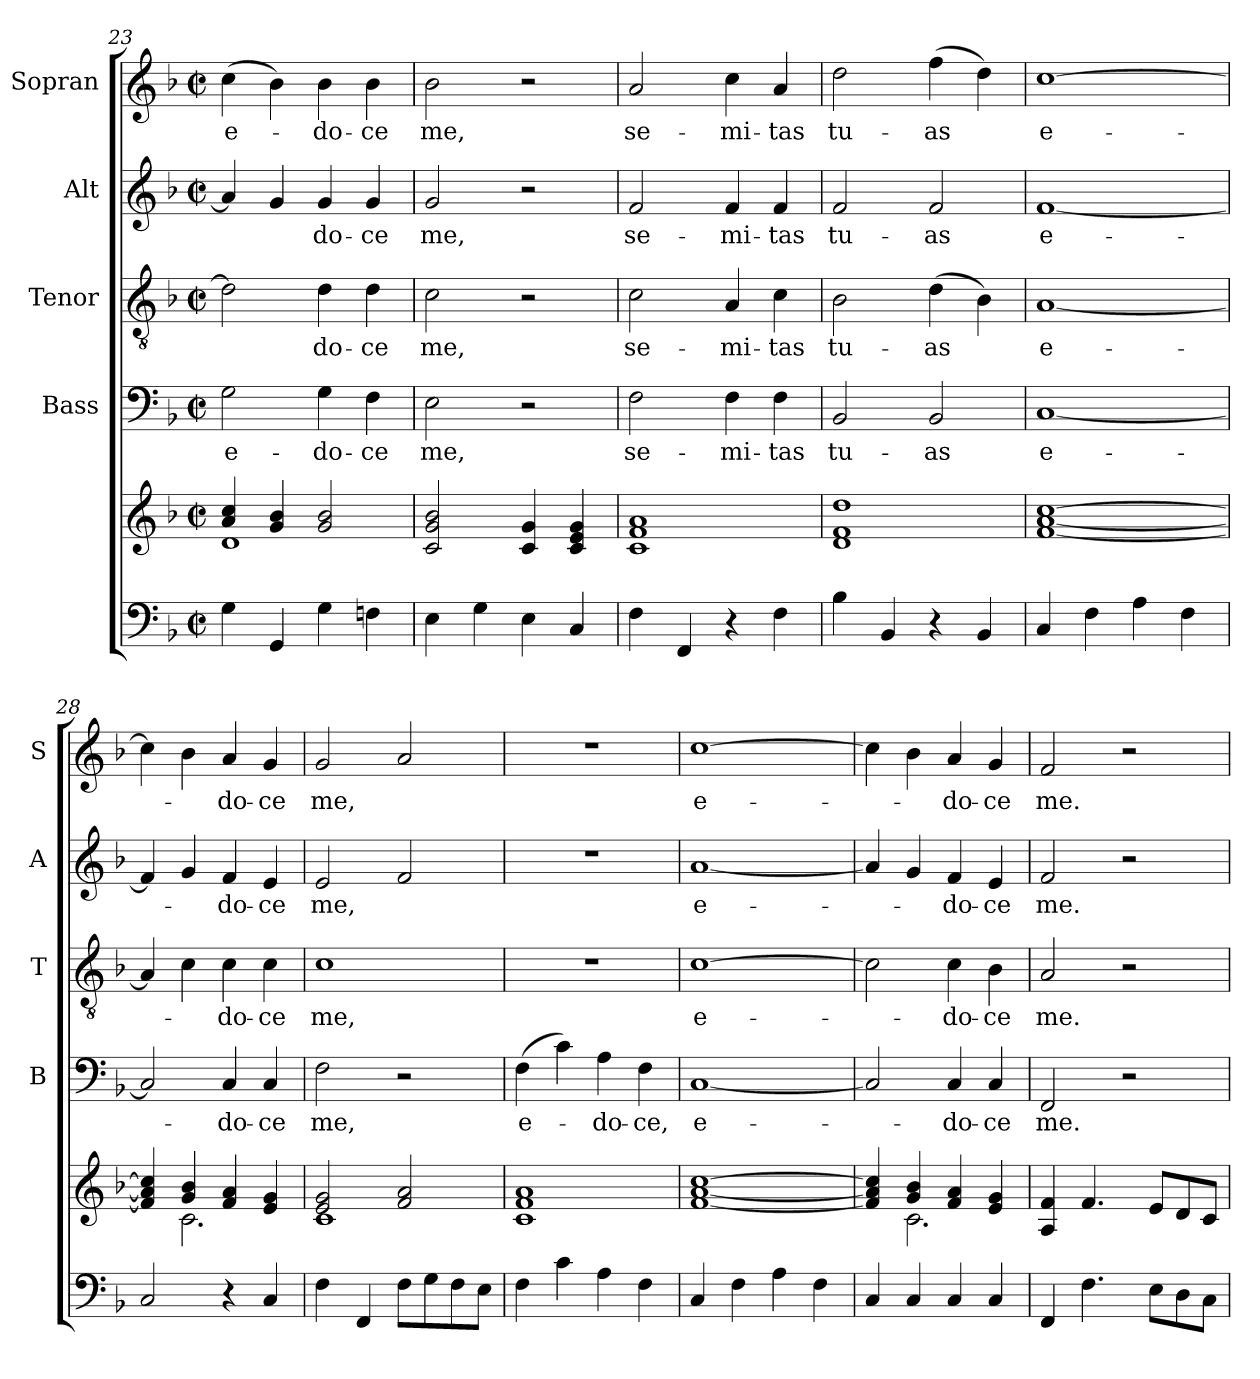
**kern	**kern	**kern	**text	**kern	**text	**kern	**text	**kern	**text
*part5	*part5	*part4	*part4	*part3	*part3	*part2	*part2	*part1	*part1
*staff6	*staff5	*staff4	*staff4	*staff3	*staff3	*staff2	*staff2	*staff1	*staff1
*	*	*I"Bass	*	*I"Tenor	*	*I"Alt	*	*I"Sopran	*
*	*	*I'B	*	*I'T	*	*I'A	*	*I'S	*
*clefF4	*clefG2	*clefF4	*	*clefGv2	*	*clefG2	*	*clefG2	*
*k[b-]	*k[b-]	*k[b-]	*	*k[b-]	*	*k[b-]	*	*k[b-]	*
*F:	*F:	*F:	*	*F:	*	*F:	*	*F:	*
*M2/2	*M2/2	*M2/2	*	*M2/2	*	*M2/2	*	*M2/2	*
*met(c|)	*met(c|)	*met(c|)	*	*met(c|)	*	*met(c|)	*	*met(c|)	*
=23	=23	=23	=23	=23	=23	=23	=23	=23	=23
*	*^	*	*	*	*	*	*	*	*
!	!	!	!	!LO:LY:b	!	!	!	!	!	!LO:LY:b
4G\	4a/ 4cc/	1d	2G\	e-	2d\]	.	4a/]	.	(>4cc\	e-
4GG/	4g/ 4b-/	.	.	.	.	.	4g/	.	4b-\)	.
!	!	!	!	!LO:LY:b	!	!LO:LY:b	!	!LO:LY:b	!	!LO:LY:b
4G\	2g/ 2b-/	.	4G\	-do-	4d\	-do-	4g/	-do-	4b-\	-do-
!	!	!	!	!LO:LY:b	!	!LO:LY:b	!	!LO:LY:b	!	!LO:LY:b
4Fn\	.	.	4F\	-ce	4d\	-ce	4g/	-ce	4b-\	-ce
*	*v	*v	*	*	*	*	*	*	*	*
=24	=24	=24	=24	=24	=24	=24	=24	=24	=24
!	!	!	!LO:LY:b	!	!LO:LY:b	!	!LO:LY:b	!	!LO:LY:b
4E\	2c/ 2g/ 2b-/	2E\	me,	2c\	me,	2g/	me,	2b-\	me,
4G\	.	.	.	.	.	.	.	.	.
4E\	4c/ 4g/	2r	.	2r	.	2r	.	2r	.
4C/	4c/ 4e/ 4g/	.	.	.	.	.	.	.	.
=25	=25	=25	=25	=25	=25	=25	=25	=25	=25
!	!	!	!LO:LY:b	!	!LO:LY:b	!	!LO:LY:b	!	!LO:LY:b
4F\	1c 1f 1a	2F\	se-	2c\	se-	2f/	se-	2a/	se-
4FF/	.	.	.	.	.	.	.	.	.
!	!	!	!LO:LY:b	!	!LO:LY:b	!	!LO:LY:b	!	!LO:LY:b
4r	.	4F\	-mi-	4A/	-mi-	4f/	-mi-	4cc\	-mi-
!	!	!	!LO:LY:b	!	!LO:LY:b	!	!LO:LY:b	!	!LO:LY:b
4F\	.	4F\	-tas	4c\	-tas	4f/	-tas	4a/	-tas
=26	=26	=26	=26	=26	=26	=26	=26	=26	=26
!	!	!	!LO:LY:b	!	!LO:LY:b	!	!LO:LY:b	!	!LO:LY:b
4B-\	1d 1f 1dd	2BB-/	tu-	2B-\	tu-	2f/	tu-	2dd\	tu-
4BB-/	.	.	.	.	.	.	.	.	.
!	!	!	!LO:LY:b	!	!LO:LY:b	!	!LO:LY:b	!	!LO:LY:b
4r	.	2BB-/	-as	(>4d\	-as	2f/	-as	(>4ff\	-as
4BB-/	.	.	.	4B-\)	.	.	.	4dd\)	.
!!LO:PB:g=z
=27	=27	=27	=27	=27	=27	=27	=27	=27	=27
!	!	!	!LO:LY:b	!	!LO:LY:b	!	!LO:LY:b	!	!LO:LY:b
4C/	[1f [1a [1cc	[1C	e-	[1A	e-	[1f	e-	[1cc	e-
4F\	.	.	.	.	.	.	.	.	.
4A\	.	.	.	.	.	.	.	.	.
4F\	.	.	.	.	.	.	.	.	.
=28	=28	=28	=28	=28	=28	=28	=28	=28	=28
*	*^	*	*	*	*	*	*	*	*
2C/	4f/] 4a/] 4cc/]	4ryy	2C/]	.	4A/]	.	4f/]	.	4cc\]	.
.	4g/ 4b-/	2.c\	.	.	4c\	.	4g/	.	4b-\	.
!	!	!	!	!LO:LY:b	!	!LO:LY:b	!	!LO:LY:b	!	!LO:LY:b
4r	4f/ 4a/	.	4C/	-do-	4c\	-do-	4f/	-do-	4a/	-do-
!	!	!	!	!LO:LY:b	!	!LO:LY:b	!	!LO:LY:b	!	!LO:LY:b
4C/	4e/ 4g/	.	4C/	-ce	4c\	-ce	4e/	-ce	4g/	-ce
=29	=29	=29	=29	=29	=29	=29	=29	=29	=29	=29
!	!	!	!	!LO:LY:b	!	!LO:LY:b	!	!LO:LY:b	!	!LO:LY:b
4F\	2e/ 2g/	1c	2F\	me,	1c	me,	2e/	me,	2g/	me,
4FF/	.	.	.	.	.	.	.	.	.	.
8F\L	2f/ 2a/	.	2r	.	.	.	2f/	.	2a/	.
8G\	.	.	.	.	.	.	.	.	.	.
8F\	.	.	.	.	.	.	.	.	.	.
8E\J	.	.	.	.	.	.	.	.	.	.
*	*v	*v	*	*	*	*	*	*	*	*
=30	=30	=30	=30	=30	=30	=30	=30	=30	=30
!	!	!	!LO:LY:b	!	!	!	!	!	!
4F\	1c 1f 1a	(>4F\	e-	1r	.	1r	.	1r	.
4c\	.	4c\)	.	.	.	.	.	.	.
!	!	!	!LO:LY:b	!	!	!	!	!	!
4A\	.	4A\	-do-	.	.	.	.	.	.
!	!	!	!LO:LY:b	!	!	!	!	!	!
4F\	.	4F\	-ce,	.	.	.	.	.	.
=31	=31	=31	=31	=31	=31	=31	=31	=31	=31
!	!	!	!LO:LY:b	!	!LO:LY:b	!	!LO:LY:b	!	!LO:LY:b
4C/	[1f [1a [1cc	[1C	e-	[1c	e-	[1a	e-	[1cc	e-
4F\	.	.	.	.	.	.	.	.	.
4A\	.	.	.	.	.	.	.	.	.
4F\	.	.	.	.	.	.	.	.	.
=32	=32	=32	=32	=32	=32	=32	=32	=32	=32
*	*^	*	*	*	*	*	*	*	*
4C/	4f/] 4a/] 4cc/]	4ryy	2C/]	.	2c\]	.	4a/]	.	4cc\]	.
4C/	4g/ 4b-/	2.c\	.	.	.	.	4g/	.	4b-\	.
!	!	!	!	!LO:LY:b	!	!LO:LY:b	!	!LO:LY:b	!	!LO:LY:b
4C/	4f/ 4a/	.	4C/	-do-	4c\	-do-	4f/	-do-	4a/	-do-
!	!	!	!	!LO:LY:b	!	!LO:LY:b	!	!LO:LY:b	!	!LO:LY:b
4C/	4e/ 4g/	.	4C/	-ce	4B-\	-ce	4e/	-ce	4g/	-ce
*	*v	*v	*	*	*	*	*	*	*	*
!!LO:LB:g=z
=33	=33	=33	=33	=33	=33	=33	=33	=33	=33
!	!	!	!LO:LY:b	!	!LO:LY:b	!	!LO:LY:b	!	!LO:LY:b
4FF/	4A/ 4f/	2FF/	me.	2A/	me.	2f/	me.	2f/	me.
4.F\	4.f/	.	.	.	.	.	.	.	.
.	.	2r	.	2r	.	2r	.	2r	.
8E\L	8e/L	.	.	.	.	.	.	.	.
8D\	8d/	.	.	.	.	.	.	.	.
8C\J	8c/J	.	.	.	.	.	.	.	.
=	=	=	=	=	=	=	=	=	=
*-	*-	*-	*-	*-	*-	*-	*-	*-	*-
